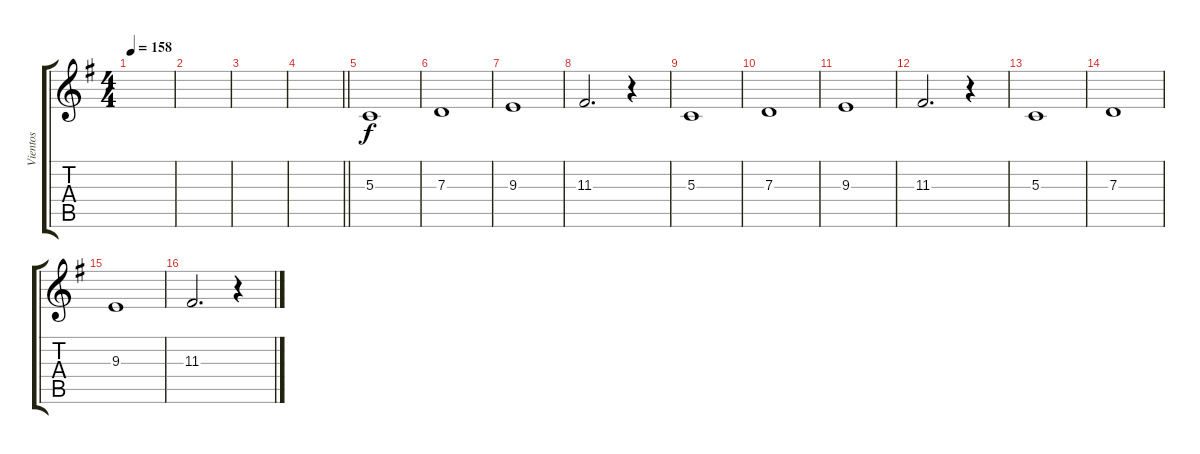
\track ("Vientos" "Vientos") {instrument brasssection}
\staff {score tabs}
\tuning (E4 B3 G3 D3 A2 E2) {hide}
\ts (4 4)
\tempo 158
\clef g2
\ks g
|
|
|
\barLineRight lightlight
|
5.3.1{volume 12 instrument tuba} |
7.3.1 |
9.3.1 |
11.3.2{d} r.4 |
5.3.1 |
7.3.1 |
9.3.1 |
11.3.2{d} r.4 |
5.3.1 |
7.3.1 |
9.3.1 |
11.3.2{d} r.4
